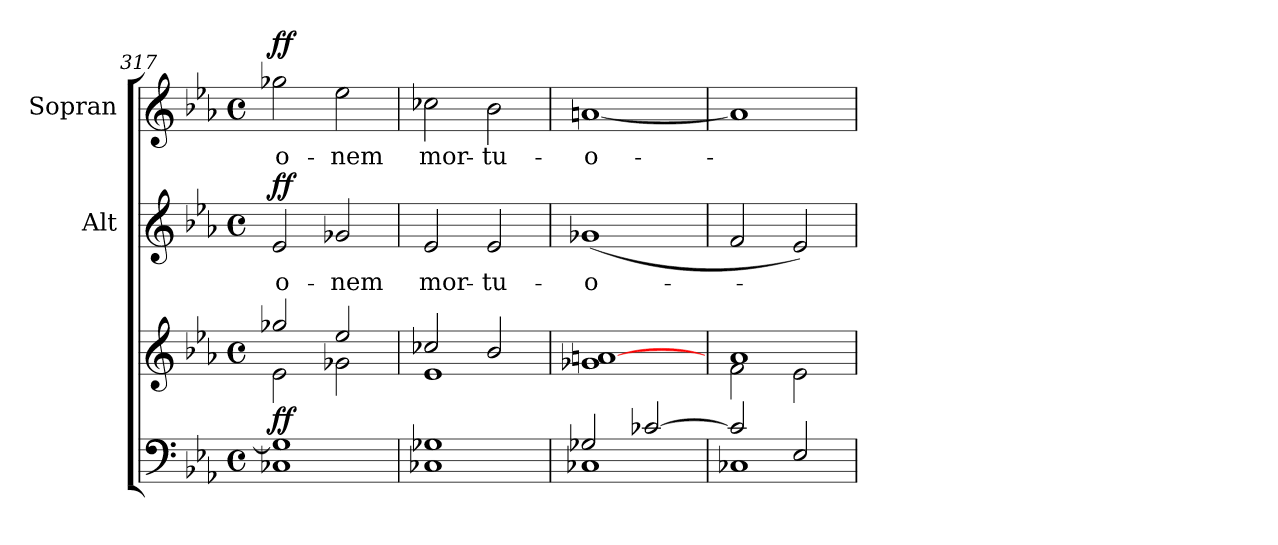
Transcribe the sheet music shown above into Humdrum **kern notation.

**kern	**kern	**dynam	**kern	**text	**dynam	**kern	**text	**dynam
*part3	*part3	*part3	*part2	*part2	*part2	*part1	*part1	*part1
*staff4	*staff3	*staff3/4	*staff2	*staff2	*staff2	*staff1	*staff1	*staff1
*	*	*	*I"Alt	*	*	*I"Sopran	*	*
*	*	*	*I'A.	*	*	*I'S.	*	*
!!LO:LB:g=z
*clefF4	*clefG2	*	*clefG2	*	*	*clefG2	*	*
*k[b-e-a-]	*k[b-e-a-]	*	*k[b-e-a-]	*	*	*k[b-e-a-]	*	*
*E-:	*E-:	*	*E-:	*	*	*E-:	*	*
*M4/4	*M4/4	*	*M4/4	*	*	*M4/4	*	*
*met(c)	*met(c)	*	*met(c)	*	*	*met(c)	*	*
=317	=317	=317	=317	=317	=317	=317	=317	=317
*^	*^	*	*	*	*	*	*	*
!	!	!	!	!LO:DY:b	!	!LO:LY:b	!LO:DY:a	!	!LO:LY:b	!LO:DY:a
1G-]	1C-X	2gg-X/	2e-\	ff	2e-/	-o-	ff	2gg-X\	-o-	ff
!	!	!	!	!	!	!LO:LY:b	!	!	!LO:LY:b	!
.	.	2ee-/	2g-X\	.	2g-X/	-nem	.	2ee-\	-nem	.
=318	=318	=318	=318	=318	=318	=318	=318	=318	=318	=318
!	!	!	!	!	!	!LO:LY:b	!	!	!LO:LY:b	!
1G-X	1C-X	2cc-X/	1e-	.	2e-/	mor-	.	2cc-X\	mor-	.
!	!	!	!	!	!	!LO:LY:b	!	!	!LO:LY:b	!
.	.	2b-/	.	.	2e-/	-tu-	.	2b-\	-tu-	.
*	*	*v	*v	*	*	*	*	*	*	*
=319	=319	=319	=319	=319	=319	=319	=319	=319	=319
!	!	!	!	!	!LO:LY:b	!	!	!LO:LY:b	!
2G-X/	1C-X	1g-X [1an	.	(<1g-X	-o-	.	[1an	-o-	.
[>2c-X/	.	.	.	.	.	.	.	.	.
=320	=320	=320	=320	=320	=320	=320	=320	=320	=320
*	*	*^	*	*	*	*	*	*	*
2c-/]	1C-X	1a-	2f\	.	2f/	.	.	1a]	.	.
2E-/	.	.	2e-\	.	2e-/)	.	.	.	.	.
*v	*v	*	*	*	*	*	*	*	*	*
*	*v	*v	*	*	*	*	*	*	*
=	=	=	=	=	=	=	=	=
*-	*-	*-	*-	*-	*-	*-	*-	*-
